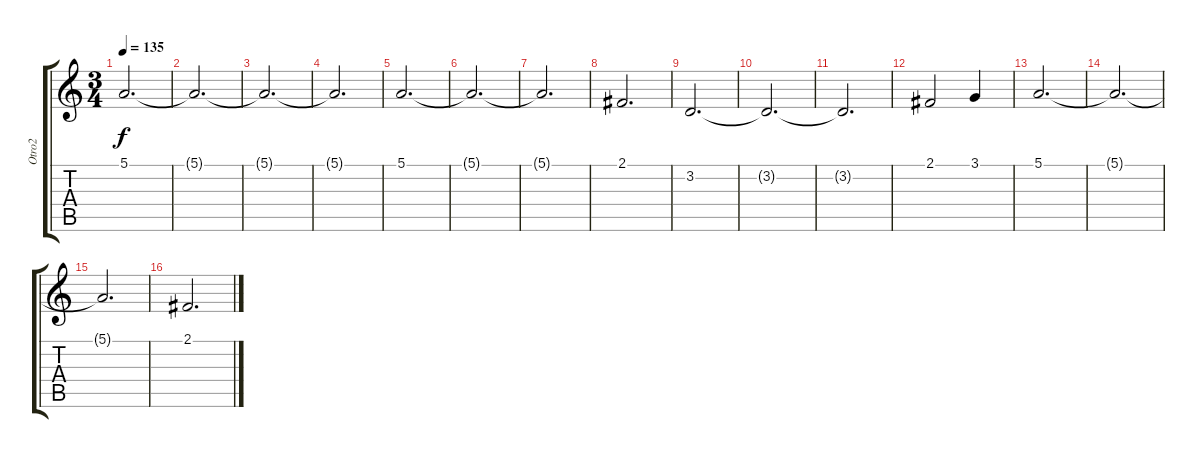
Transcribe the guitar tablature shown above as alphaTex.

\track ("Otro2" "Otro2") {instrument synthvoice}
\staff {score tabs}
\tuning (E4 B3 G3 D3 A2 E2) {hide}
\ts (3 4)
\tempo 135
\clef g2
\ks c
5.1.2{d dy f volume 0} |
5.1{t}.2{d} |
5.1{t}.2{d} |
5.1{t}.2{d} |
5.1.2{d volume 16} |
5.1{t}.2{d} |
5.1{t}.2{d} |
2.1.2{d} |
3.2.2{d} |
3.2{t}.2{d} |
3.2{t}.2{d} |
2.1.2 3.1.4 |
5.1.2{d} |
5.1{t}.2{d} |
5.1{t}.2{d} |
2.1.2{d}
